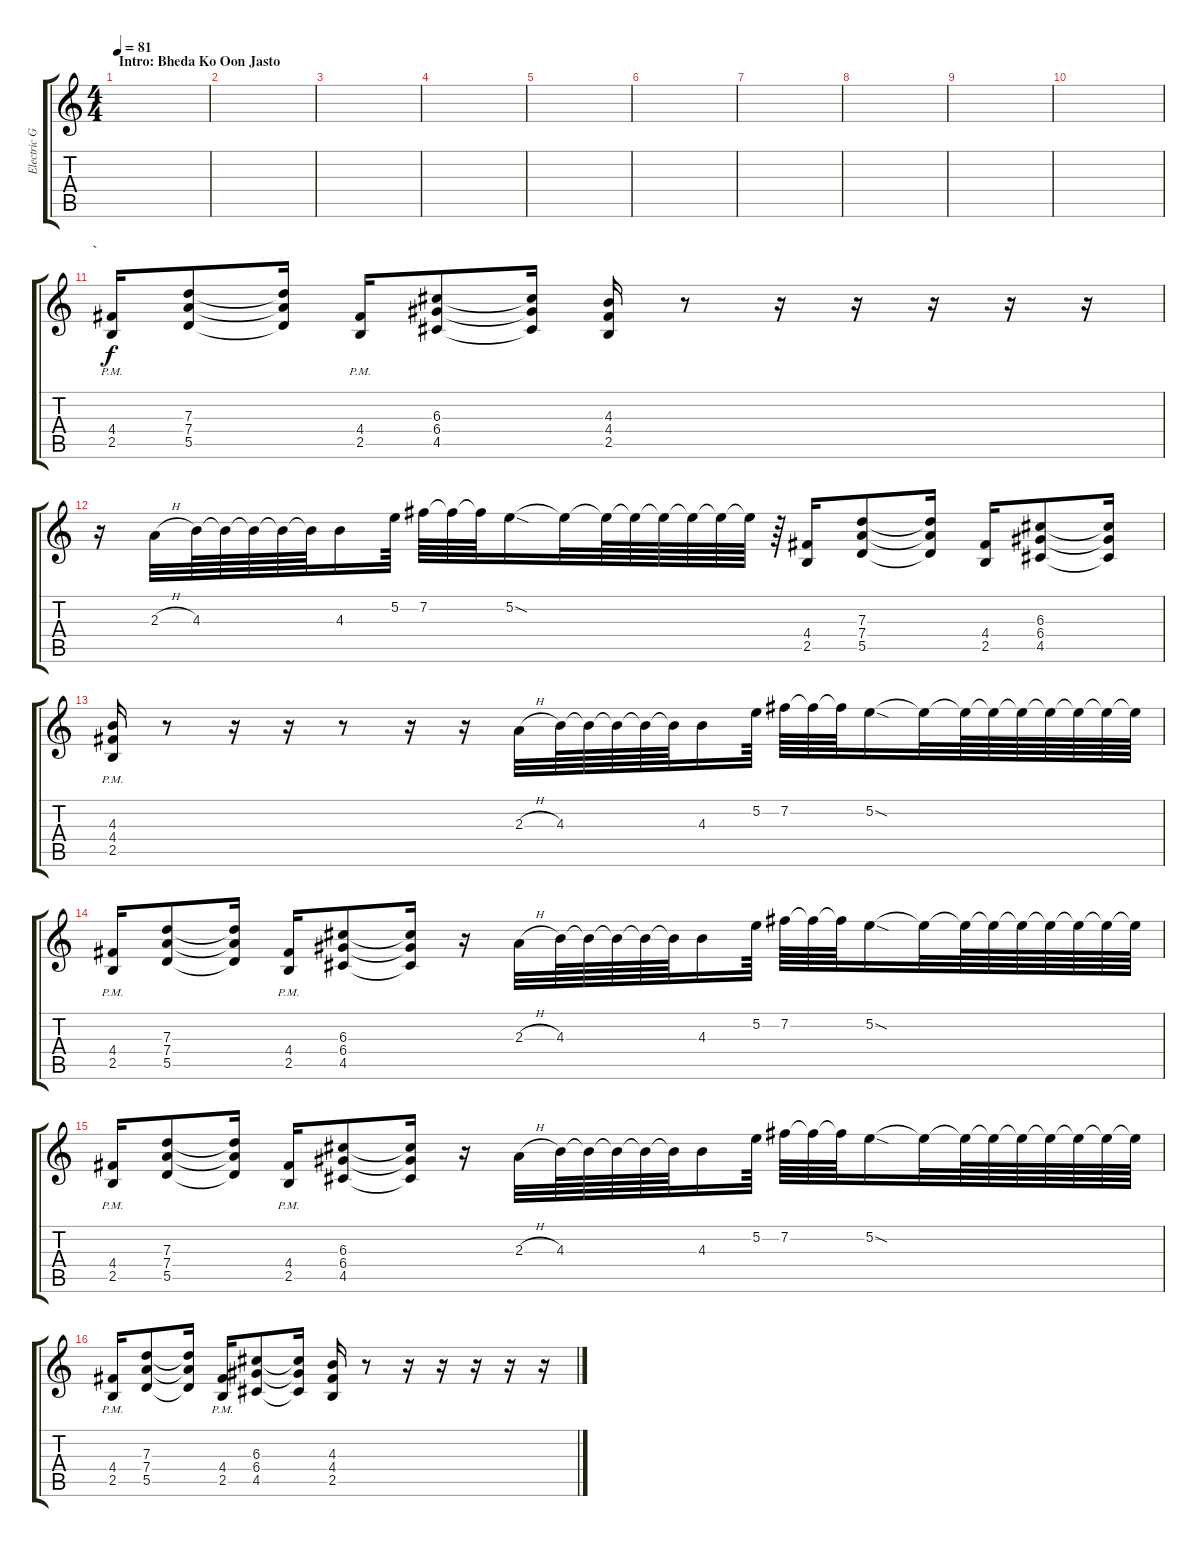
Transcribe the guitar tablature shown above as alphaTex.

\track ("Electric Guitar (Rythm)" "Electric G") {instrument electricguitarclean}
\staff {score tabs}
\tuning (E4 B3 G3 D3 A2 E2) {hide}
\ts (4 4)
\section ("" "Intro: Bheda Ko Oon Jasto")
\tempo 81
\clef g2
\ks c
|
|
|
|
|
|
|
|
|
|
\section ("" "`")
(4.4 2.5{pm}).16{volume 14 instrument overdrivenguitar} (7.3 7.4 5.5).8 (7.3{t} 7.4{t} 5.5{t}).16 (4.4 2.5{pm}).16 (6.3 6.4 4.5).8 (6.3{t} 6.4{t} 4.5{t}).16 (4.3 4.4 2.5).16 r.8 r.16 r.16 r.16 r.16 r.16 |
r.16 2.3{h}.32 4.3.64 4.3{t}.64 4.3{t}.64 4.3{t}.64 4.3{t}.64 4.3.16 5.2.64 7.2.64 7.2{t}.64 7.2{t}.64 5.2{sod}.16 5.2{t}.32 5.2{t}.64 5.2{t}.64 5.2{t}.64 5.2{t}.64 5.2{t}.64 5.2{t}.64 r.64 (4.4 2.5).16 (7.3 7.4 5.5).8 (7.3{t} 7.4{t} 5.5{t}).16 (4.4 2.5).16 (6.3 6.4 4.5).8 (6.3{t} 6.4{t} 4.5{t}).16 |
(4.3 4.4{pm} 2.5).16 r.8 r.16 r.16 r.8 r.16 r.16 2.3{h}.32 4.3.64 4.3{t}.64 4.3{t}.64 4.3{t}.64 4.3{t}.64 4.3.16 5.2.64 7.2.64 7.2{t}.64 7.2{t}.64 5.2{sod}.16 5.2{t}.32 5.2{t}.64 5.2{t}.64 5.2{t}.64 5.2{t}.64 5.2{t}.64 5.2{t}.64 5.2{t}.64 |
(4.4{pm} 2.5).16 (7.3 7.4 5.5).8 (7.3{t} 7.4{t} 5.5{t}).16 (4.4 2.5{pm}).16 (6.3 6.4 4.5).8 (6.3{t} 6.4{t} 4.5{t}).16 r.16 2.3{h}.32 4.3.64 4.3{t}.64 4.3{t}.64 4.3{t}.64 4.3{t}.64 4.3.16 5.2.64 7.2.64 7.2{t}.64 7.2{t}.64 5.2{sod}.16 5.2{t}.32 5.2{t}.64 5.2{t}.64 5.2{t}.64 5.2{t}.64 5.2{t}.64 5.2{t}.64 5.2{t}.64 |
(4.4{pm} 2.5).16 (7.3 7.4 5.5).8 (7.3{t} 7.4{t} 5.5{t}).16 (4.4 2.5{pm}).16 (6.3 6.4 4.5).8 (6.3{t} 6.4{t} 4.5{t}).16 r.16 2.3{h}.32 4.3.64 4.3{t}.64 4.3{t}.64 4.3{t}.64 4.3{t}.64 4.3.16 5.2.64 7.2.64 7.2{t}.64 7.2{t}.64 5.2{sod}.16 5.2{t}.32 5.2{t}.64 5.2{t}.64 5.2{t}.64 5.2{t}.64 5.2{t}.64 5.2{t}.64 5.2{t}.64 |
(4.4 2.5{pm}).16 (7.3 7.4 5.5).8 (7.3{t} 7.4{t} 5.5{t}).16 (4.4 2.5{pm}).16 (6.3 6.4 4.5).8 (6.3{t} 6.4{t} 4.5{t}).16 (4.3 4.4 2.5).16 r.8 r.16 r.16 r.16 r.16 r.16
